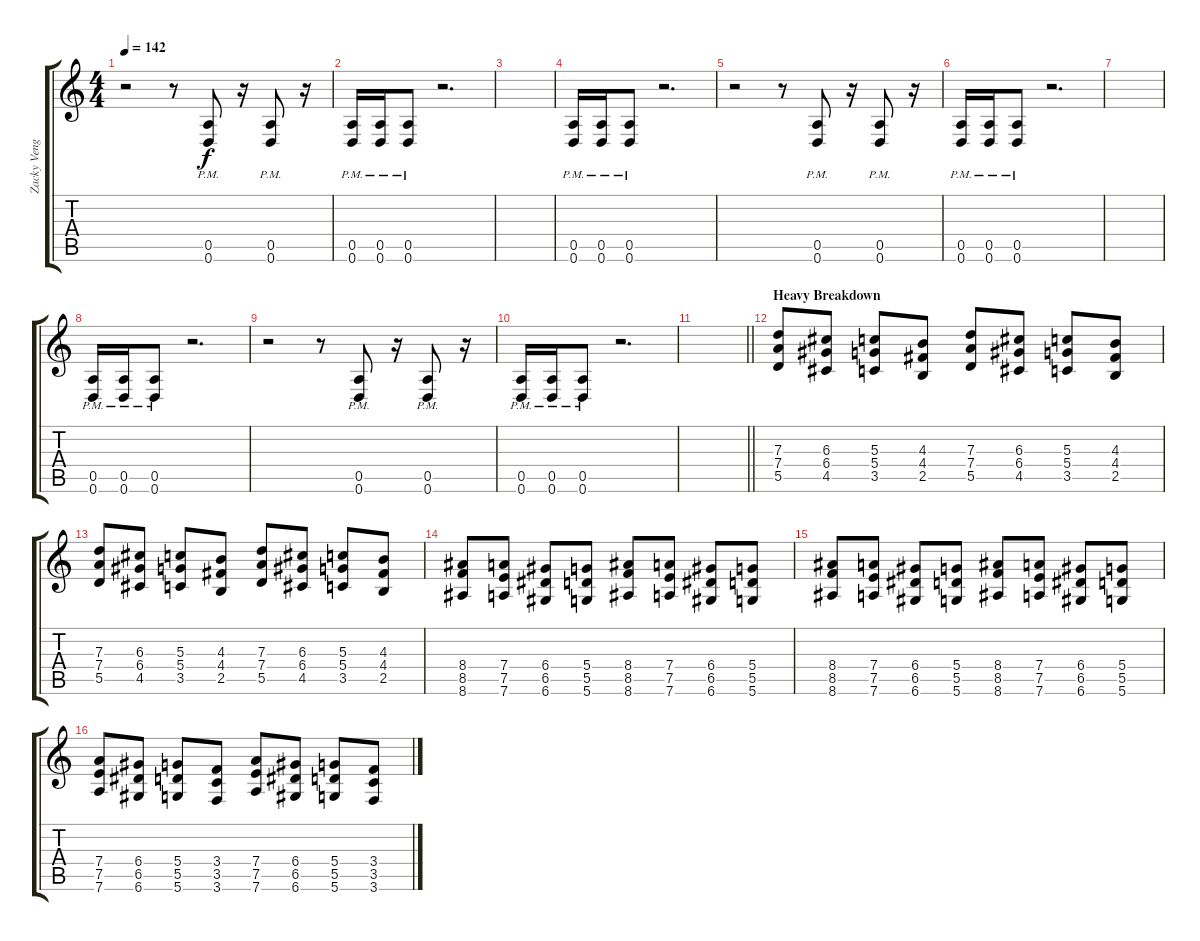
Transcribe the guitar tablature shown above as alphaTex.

\track ("Zacky Vengeance Rhythm" "Zacky Veng") {instrument distortionguitar}
\staff {score tabs}
\tuning (E4 B3 G3 D3 A2 D2) {hide}
\ts (4 4)
\tempo 142
\clef g2
\ks c
r.2{dy f} r.8 (0.5{pm} 0.6{pm}).8 r.16 (0.5{pm} 0.6{pm}).8 r.16 |
(0.5{pm} 0.6{pm}).16 (0.5{pm} 0.6{pm}).16 (0.5{pm} 0.6{pm}).8 r.2{d} |
|
(0.5{pm} 0.6{pm}).16{volume 16} (0.5{pm} 0.6{pm}).16 (0.5{pm} 0.6{pm}).8 r.2{d} |
r.2 r.8 (0.5{pm} 0.6{pm}).8 r.16 (0.5{pm} 0.6{pm}).8 r.16 |
(0.5{pm} 0.6{pm}).16 (0.5{pm} 0.6{pm}).16 (0.5{pm} 0.6{pm}).8 r.2{d} |
|
(0.5{pm} 0.6{pm}).16{volume 14} (0.5{pm} 0.6{pm}).16 (0.5{pm} 0.6{pm}).8 r.2{d} |
r.2 r.8 (0.5{pm} 0.6{pm}).8 r.16 (0.5{pm} 0.6{pm}).8 r.16 |
(0.5{pm} 0.6{pm}).16 (0.5{pm} 0.6{pm}).16 (0.5{pm} 0.6{pm}).8 r.2{d} |
\barLineRight lightlight
|
\section ("" "Heavy Breakdown")
(7.3 7.4 5.5).8{volume 13} (6.3 6.4 4.5).8 (5.3 5.4 3.5).8 (4.3 4.4 2.5).8 (7.3 7.4 5.5).8 (6.3 6.4 4.5).8 (5.3 5.4 3.5).8 (4.3 4.4 2.5).8 |
(7.3 7.4 5.5).8 (6.3 6.4 4.5).8 (5.3 5.4 3.5).8 (4.3 4.4 2.5).8 (7.3 7.4 5.5).8 (6.3 6.4 4.5).8 (5.3 5.4 3.5).8 (4.3 4.4 2.5).8 |
(8.4 8.5 8.6).8 (7.4 7.5 7.6).8 (6.4 6.5 6.6).8 (5.4 5.5 5.6).8 (8.4 8.5 8.6).8 (7.4 7.5 7.6).8 (6.4 6.5 6.6).8 (5.4 5.5 5.6).8 |
(8.4 8.5 8.6).8 (7.4 7.5 7.6).8 (6.4 6.5 6.6).8 (5.4 5.5 5.6).8 (8.4 8.5 8.6).8 (7.4 7.5 7.6).8 (6.4 6.5 6.6).8 (5.4 5.5 5.6).8 |
(7.4 7.5 7.6).8 (6.4 6.5 6.6).8 (5.4 5.5 5.6).8 (3.4 3.5 3.6).8 (7.4 7.5 7.6).8 (6.4 6.5 6.6).8 (5.4 5.5 5.6).8 (3.4 3.5 3.6).8
